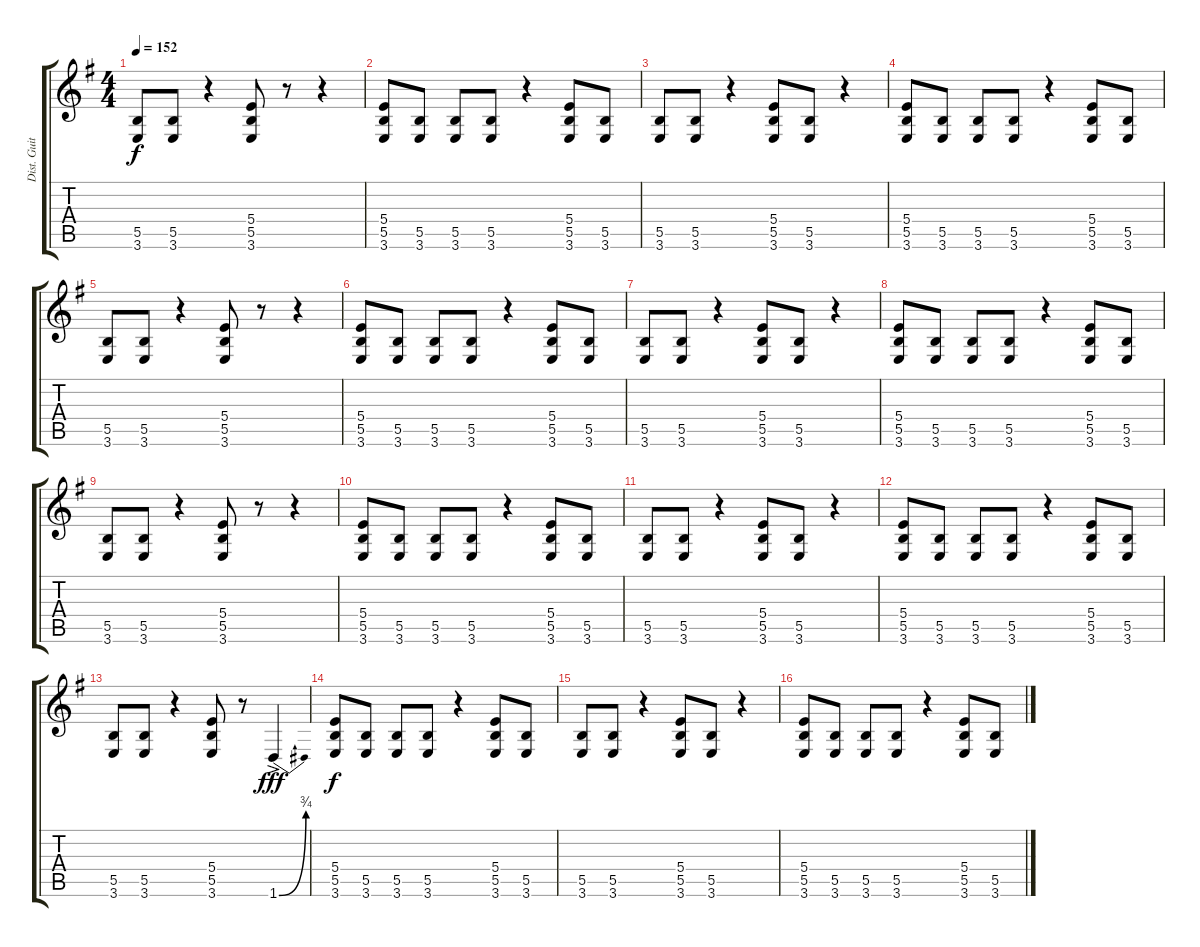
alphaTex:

\track ("Dist. Guitar 2" "Dist. Guit") {instrument distortionguitar}
\staff {score tabs}
\tuning (Db4 Ab3 E3 B2 Gb2 Db2) {hide}
\ts (4 4)
\tempo 152
\clef g2
\ks eminor
(5.5 3.6).8{dy f} (5.5 3.6).8 r.4 (5.4 5.5 3.6).8 r.8 r.4 |
(5.4 5.5 3.6).8 (5.5 3.6).8 (5.5 3.6).8 (5.5 3.6).8 r.4 (5.4 5.5 3.6).8 (5.5 3.6).8 |
(5.5 3.6).8 (5.5 3.6).8 r.4 (5.4 5.5 3.6).8 (5.5 3.6).8 r.4 |
(5.4 5.5 3.6).8 (5.5 3.6).8 (5.5 3.6).8 (5.5 3.6).8 r.4 (5.4 5.5 3.6).8 (5.5 3.6).8 |
(5.5 3.6).8 (5.5 3.6).8 r.4 (5.4 5.5 3.6).8 r.8 r.4 |
(5.4 5.5 3.6).8 (5.5 3.6).8 (5.5 3.6).8 (5.5 3.6).8 r.4 (5.4 5.5 3.6).8 (5.5 3.6).8 |
(5.5 3.6).8 (5.5 3.6).8 r.4 (5.4 5.5 3.6).8 (5.5 3.6).8 r.4 |
(5.4 5.5 3.6).8 (5.5 3.6).8 (5.5 3.6).8 (5.5 3.6).8 r.4 (5.4 5.5 3.6).8 (5.5 3.6).8 |
(5.5 3.6).8 (5.5 3.6).8 r.4 (5.4 5.5 3.6).8 r.8 r.4 |
(5.4 5.5 3.6).8 (5.5 3.6).8 (5.5 3.6).8 (5.5 3.6).8 r.4 (5.4 5.5 3.6).8 (5.5 3.6).8 |
(5.5 3.6).8 (5.5 3.6).8 r.4 (5.4 5.5 3.6).8 (5.5 3.6).8 r.4 |
(5.4 5.5 3.6).8 (5.5 3.6).8 (5.5 3.6).8 (5.5 3.6).8 r.4 (5.4 5.5 3.6).8 (5.5 3.6).8 |
(5.5 3.6).8 (5.5 3.6).8 r.4 (5.4 5.5 3.6).8 r.8 1.6{be (bend 0 0 60 3) ac}.4{dy fff} |
(5.4 5.5 3.6).8{dy f} (5.5 3.6).8 (5.5 3.6).8 (5.5 3.6).8 r.4 (5.4 5.5 3.6).8 (5.5 3.6).8 |
(5.5 3.6).8 (5.5 3.6).8 r.4 (5.4 5.5 3.6).8 (5.5 3.6).8 r.4 |
(5.4 5.5 3.6).8 (5.5 3.6).8 (5.5 3.6).8 (5.5 3.6).8 r.4 (5.4 5.5 3.6).8 (5.5 3.6).8
